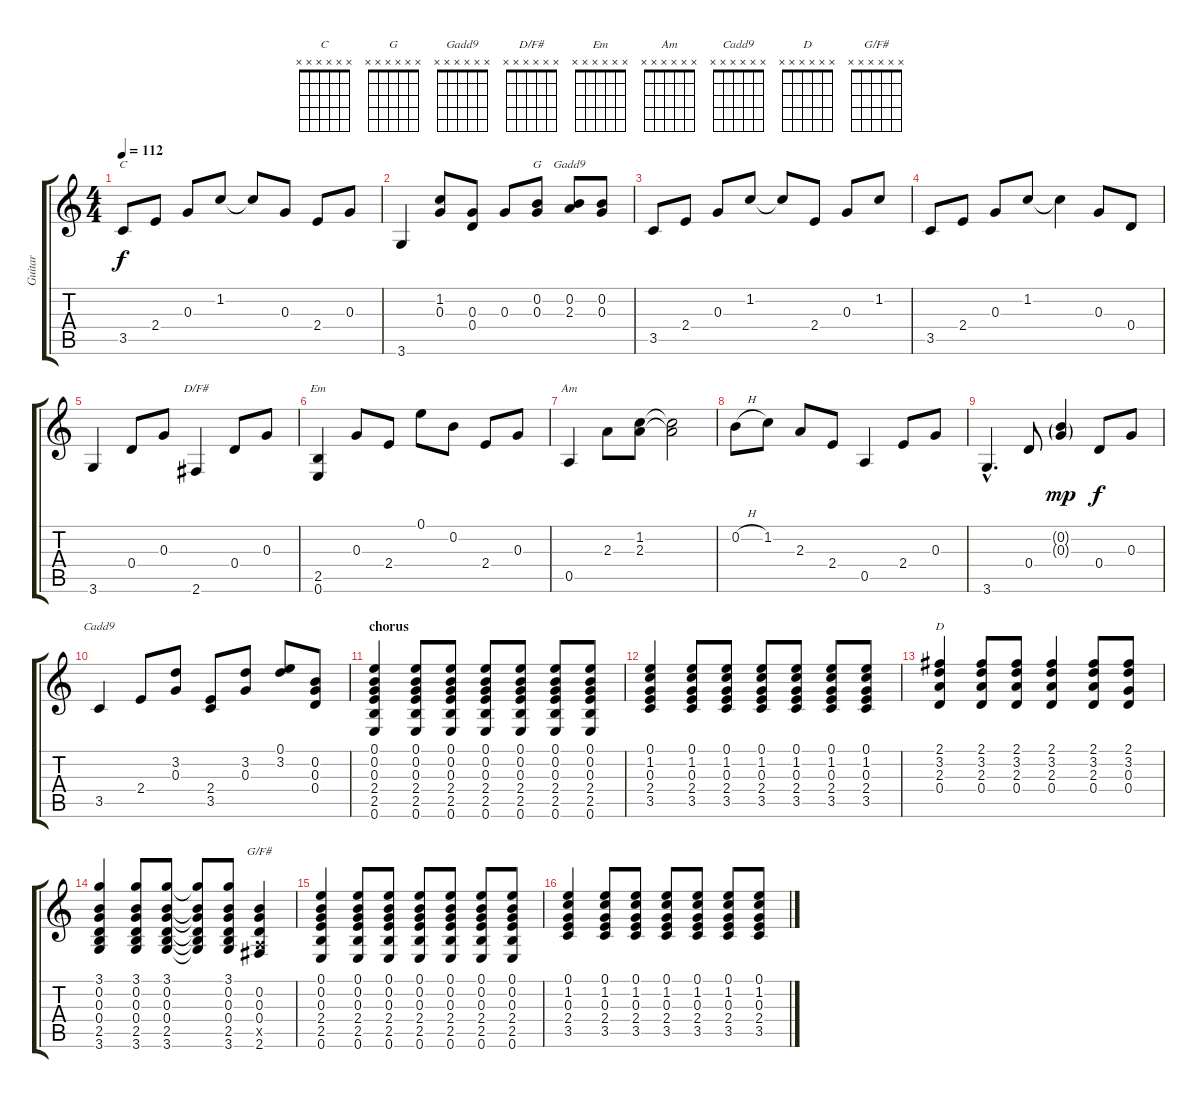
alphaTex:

\track ("Guitar " "Guitar ") {instrument acousticguitarsteel}
\staff {score tabs}
\tuning (E4 B3 G3 D3 A2 E2) {hide}
\chord ("C" x x x x x x) {firstfret 0}
\chord ("G" x x x x x x) {firstfret 0}
\chord ("Gadd9" x x x x x x) {firstfret 0}
\chord ("D/F#" x x x x x x) {firstfret 0}
\chord ("Em" x x x x x x) {firstfret 0}
\chord ("Am" x x x x x x) {firstfret 0}
\chord ("Cadd9" x x x x x x) {firstfret 0}
\chord ("D" x x x x x x) {firstfret 0}
\chord ("G/F#" x x x x x x) {firstfret 0}
\ts (4 4)
\tempo 112
\clef g2
\ks c
3.5.8{ch "C" dy f} 2.4.8 0.3.8 1.2.8 1.2{t}.8 0.3.8 2.4.8 0.3.8 |
3.6.4 (1.2 0.3).8 (0.3 0.4).8 0.3.8 (0.2 0.3).8{ch "G"} (0.2 2.3).8{ch "Gadd9"} (0.2 0.3).8 |
3.5.8 2.4.8 0.3.8 1.2.8 1.2{t}.8 2.4.8 0.3.8 1.2.8 |
3.5.8 2.4.8 0.3.8 1.2.8 1.2{t}.4 0.3.8 0.4.8 |
3.6.4 0.4.8 0.3.8 2.6.4{ch "D/F#"} 0.4.8 0.3.8 |
(2.5 0.6).4{ch "Em"} 0.3.8 2.4.8 0.1.8 0.2.8 2.4.8 0.3.8 |
0.5.4{ch "Am"} 2.3.8 (1.2 2.3).8 (1.2{t} 2.3{t}).2 |
0.2{h}.8 1.2.8 2.3.8 2.4.8 0.5.4 2.4.8 0.3.8 |
3.6{hac}.4{d} 0.4.8 (0.2{g} 0.3{g}).4{dy mp} 0.4.8{dy f} 0.3.8 |
3.5.4{ch "Cadd9"} 2.4.8 (3.2 0.3).8 (2.4 3.5).8 (3.2 0.3).8 (0.1 3.2).8 (0.2 0.3 0.4).8 |
\section ("" "chorus")
(0.1 0.2 0.3 2.4 2.5 0.6).4 (0.1 0.2 0.3 2.4 2.5 0.6).8 (0.1 0.2 0.3 2.4 2.5 0.6).8 (0.1 0.2 0.3 2.4 2.5 0.6).8 (0.1 0.2 0.3 2.4 2.5 0.6).8 (0.1 0.2 0.3 2.4 2.5 0.6).8 (0.1 0.2 0.3 2.4 2.5 0.6).8 |
(0.1 1.2 0.3 2.4 3.5).4 (0.1 1.2 0.3 2.4 3.5).8 (0.1 1.2 0.3 2.4 3.5).8 (0.1 1.2 0.3 2.4 3.5).8 (0.1 1.2 0.3 2.4 3.5).8 (0.1 1.2 0.3 2.4 3.5).8 (0.1 1.2 0.3 2.4 3.5).8 |
(2.1 3.2 2.3 0.4).4{ch "D"} (2.1 3.2 2.3 0.4).8 (2.1 3.2 2.3 0.4).8 (2.1 3.2 2.3 0.4).4 (2.1 3.2 2.3 0.4).8 (2.1 3.2 0.3 0.4).8 |
(3.1 0.2 0.3 0.4 2.5 3.6).4 (3.1 0.2 0.3 0.4 2.5 3.6).8 (3.1 0.2 0.3 0.4 2.5 3.6).8 (3.1{t} 0.2{t} 0.3{t} 0.4{t} 2.5{t} 3.6{t}).8 (3.1 0.2 0.3 0.4 2.5 3.6).8 (0.2 0.3 0.4 0.5{x} 2.6).4{ch "G/F#"} |
(0.1 0.2 0.3 2.4 2.5 0.6).4 (0.1 0.2 0.3 2.4 2.5 0.6).8 (0.1 0.2 0.3 2.4 2.5 0.6).8 (0.1 0.2 0.3 2.4 2.5 0.6).8 (0.1 0.2 0.3 2.4 2.5 0.6).8 (0.1 0.2 0.3 2.4 2.5 0.6).8 (0.1 0.2 0.3 2.4 2.5 0.6).8 |
(0.1 1.2 0.3 2.4 3.5).4 (0.1 1.2 0.3 2.4 3.5).8 (0.1 1.2 0.3 2.4 3.5).8 (0.1 1.2 0.3 2.4 3.5).8 (0.1 1.2 0.3 2.4 3.5).8 (0.1 1.2 0.3 2.4 3.5).8 (0.1 1.2 0.3 2.4 3.5).8
